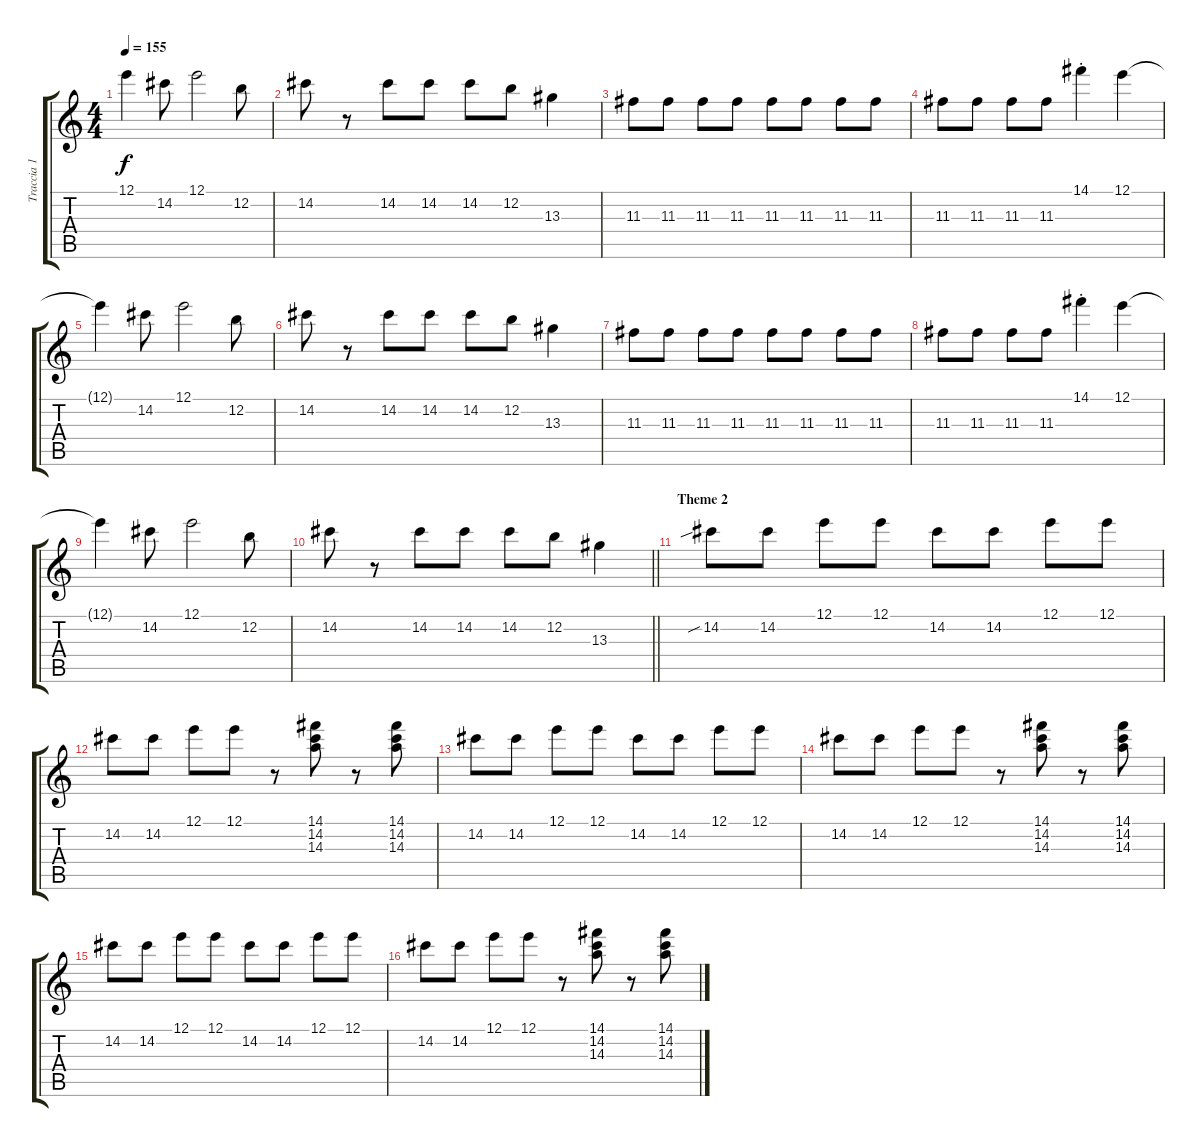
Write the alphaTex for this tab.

\track ("Traccia 1" "Traccia 1") {instrument overdrivenguitar}
\staff {score tabs}
\tuning (E4 B3 G3 D3 A2 E2) {hide}
\ts (4 4)
\tempo 155
\clef g2
\ks c
12.1{t}.4{dy f} 14.2.8 12.1.2 12.2.8 |
14.2.8 r.8 14.2.8 14.2.8 14.2.8 12.2.8 13.3.4 |
11.3.8 11.3.8 11.3.8 11.3.8 11.3.8 11.3.8 11.3.8 11.3.8 |
11.3.8 11.3.8 11.3.8 11.3.8 14.1{st}.4 12.1.4 |
12.1{t}.4 14.2.8 12.1.2 12.2.8 |
14.2.8 r.8 14.2.8 14.2.8 14.2.8 12.2.8 13.3.4 |
11.3.8 11.3.8 11.3.8 11.3.8 11.3.8 11.3.8 11.3.8 11.3.8 |
11.3.8 11.3.8 11.3.8 11.3.8 14.1{st}.4 12.1.4 |
12.1{t}.4 14.2.8 12.1.2 12.2.8 |
\barLineRight lightlight
14.2.8 r.8 14.2.8 14.2.8 14.2.8 12.2.8 13.3.4 |
\section ("" "Theme 2")
14.2{sib}.8 14.2.8 12.1.8 12.1.8 14.2.8 14.2.8 12.1.8 12.1.8 |
14.2.8 14.2.8 12.1.8 12.1.8 r.8 (14.1 14.2 14.3).8 r.8 (14.1 14.2 14.3).8 |
14.2.8 14.2.8 12.1.8 12.1.8 14.2.8 14.2.8 12.1.8 12.1.8 |
14.2.8 14.2.8 12.1.8 12.1.8 r.8 (14.1 14.2 14.3).8 r.8 (14.1 14.2 14.3).8 |
14.2.8 14.2.8 12.1.8 12.1.8 14.2.8 14.2.8 12.1.8 12.1.8 |
14.2.8 14.2.8 12.1.8 12.1.8 r.8 (14.1 14.2 14.3).8 r.8 (14.1 14.2 14.3).8
